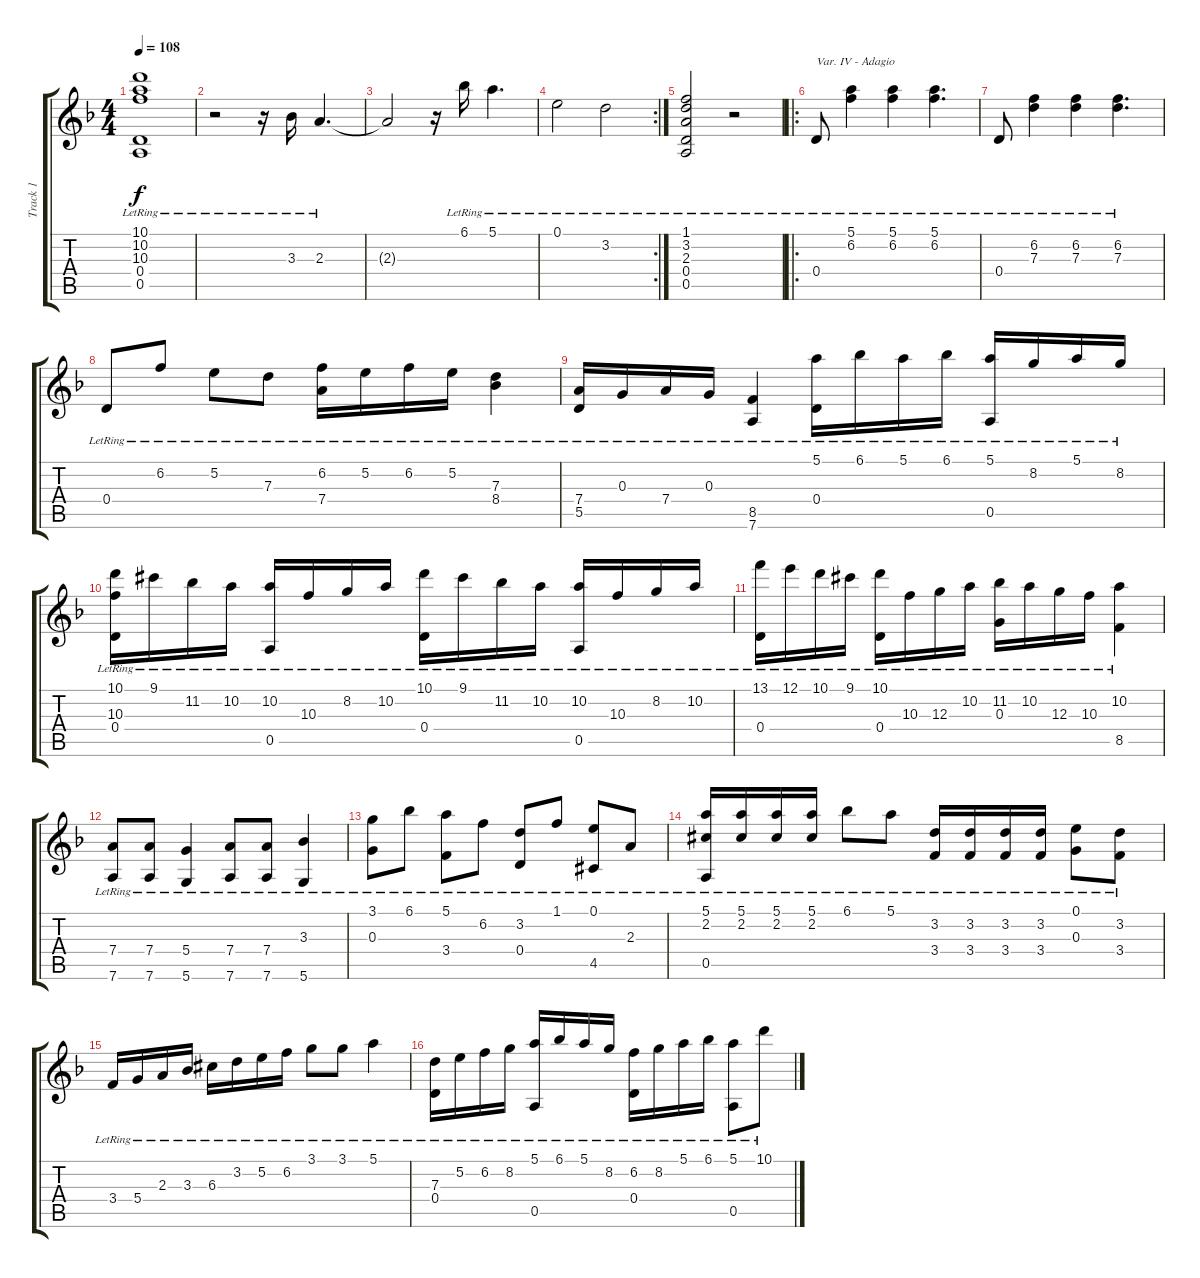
\track ("Track 1" "Track 1") {instrument acousticguitarnylon}
\staff {score tabs}
\tuning (E4 B3 G3 D3 A2 D2) {hide}
\ts (4 4)
\tempo 108
\clef g2
\ks f
(10.1{lr} 10.2{lr} 10.3{lr} 0.4{lr} 0.5{lr}).1{dy f} |
r.2 r.16 3.3{lr}.16 2.3{lr}.4{d} |
2.3{t}.2 r.16 6.1{lr}.16 5.1{lr}.4{d} |
\rc 2
0.1{lr}.2 3.2{lr}.2 |
(1.1{lr} 3.2{lr} 2.3{lr} 0.4{lr} 0.5{lr}).2 r.2 |
\ro
0.4{lr}.8{txt "Var. IV - Adagio"} (5.1{lr} 6.2{lr}).4 (5.1{lr} 6.2{lr}).4 (5.1{lr} 6.2{lr}).4{d} |
0.4{lr}.8 (6.2{lr} 7.3{lr}).4 (6.2{lr} 7.3{lr}).4 (6.2{lr} 7.3{lr}).4{d} |
0.4{lr}.8 6.2{lr}.8 5.2{lr}.8 7.3{lr}.8 (6.2{lr} 7.4{lr}).16 5.2{lr}.16 6.2{lr}.16 5.2{lr}.16 (7.3{lr} 8.4{lr}).4 |
(7.4{lr} 5.5{lr}).16 0.3{lr}.16 7.4{lr}.16 0.3{lr}.16 (8.5{lr} 7.6{lr}).4 (5.1{lr} 0.4{lr}).16 6.1{lr}.16 5.1{lr}.16 6.1{lr}.16 (5.1{lr} 0.5{lr}).16 8.2{lr}.16 5.1{lr}.16 8.2{lr}.16 |
(10.1{lr} 10.3{lr} 0.4{lr}).16 9.1{lr acc #}.16 11.2{lr}.16 10.2{lr}.16 (10.2{lr} 0.5{lr}).16 10.3{lr}.16 8.2{lr}.16 10.2{lr}.16 (10.1{lr} 0.4{lr}).16 9.1{lr acc #}.16 11.2{lr}.16 10.2{lr}.16 (10.2{lr} 0.5{lr}).16 10.3{lr}.16 8.2{lr}.16 10.2{lr}.16 |
(13.1{lr} 0.4{lr}).16 12.1{lr}.16 10.1{lr}.16 9.1{lr acc #}.16 (10.1{lr} 0.4{lr}).16 10.3{lr}.16 12.3{lr}.16 10.2{lr}.16 (11.2{lr} 0.3{lr}).16 10.2{lr}.16 12.3{lr}.16 10.3{lr}.16 (10.2{lr} 8.5{lr}).4 |
(7.4{lr} 7.6{lr}).8 (7.4{lr} 7.6{lr}).8 (5.4{lr} 5.6{lr}).4 (7.4{lr} 7.6{lr}).8 (7.4{lr} 7.6{lr}).8 (3.3{lr} 5.6{lr}).4 |
(3.1{lr} 0.3{lr}).8 6.1{lr}.8 (5.1{lr} 3.4{lr}).8 6.2{lr}.8 (3.2{lr} 0.4{lr}).8 1.1{lr}.8 (0.1{lr} 4.5{lr acc #}).8 2.3{lr}.8 |
(5.1{lr} 2.2{lr acc #} 0.5{lr}).16 (5.1{lr} 2.2{lr acc #}).16 (5.1{lr} 2.2{lr acc #}).16 (5.1{lr} 2.2{lr acc #}).16 6.1{lr}.8 5.1{lr}.8 (3.2{lr} 3.4{lr}).16 (3.2{lr} 3.4{lr}).16 (3.2{lr} 3.4{lr}).16 (3.2{lr} 3.4{lr}).16 (0.1{lr} 0.3{lr}).8 (3.2{lr} 3.4{lr}).8 |
3.4{lr}.16 5.4{lr}.16 2.3{lr}.16 3.3{lr}.16 6.3{lr acc #}.16 3.2{lr}.16 5.2{lr}.16 6.2{lr}.16 3.1{lr}.8 3.1{lr}.8 5.1{lr}.4 |
(7.3{lr} 0.4{lr}).16 5.2{lr}.16 6.2{lr}.16 8.2{lr}.16 (5.1{lr} 0.5{lr}).16 6.1{lr}.16 5.1{lr}.16 8.2{lr}.16 (6.2{lr} 0.4{lr}).16 8.2{lr}.16 5.1{lr}.16 6.1{lr}.16 (5.1{lr} 0.5{lr}).8 10.1{lr}.8
